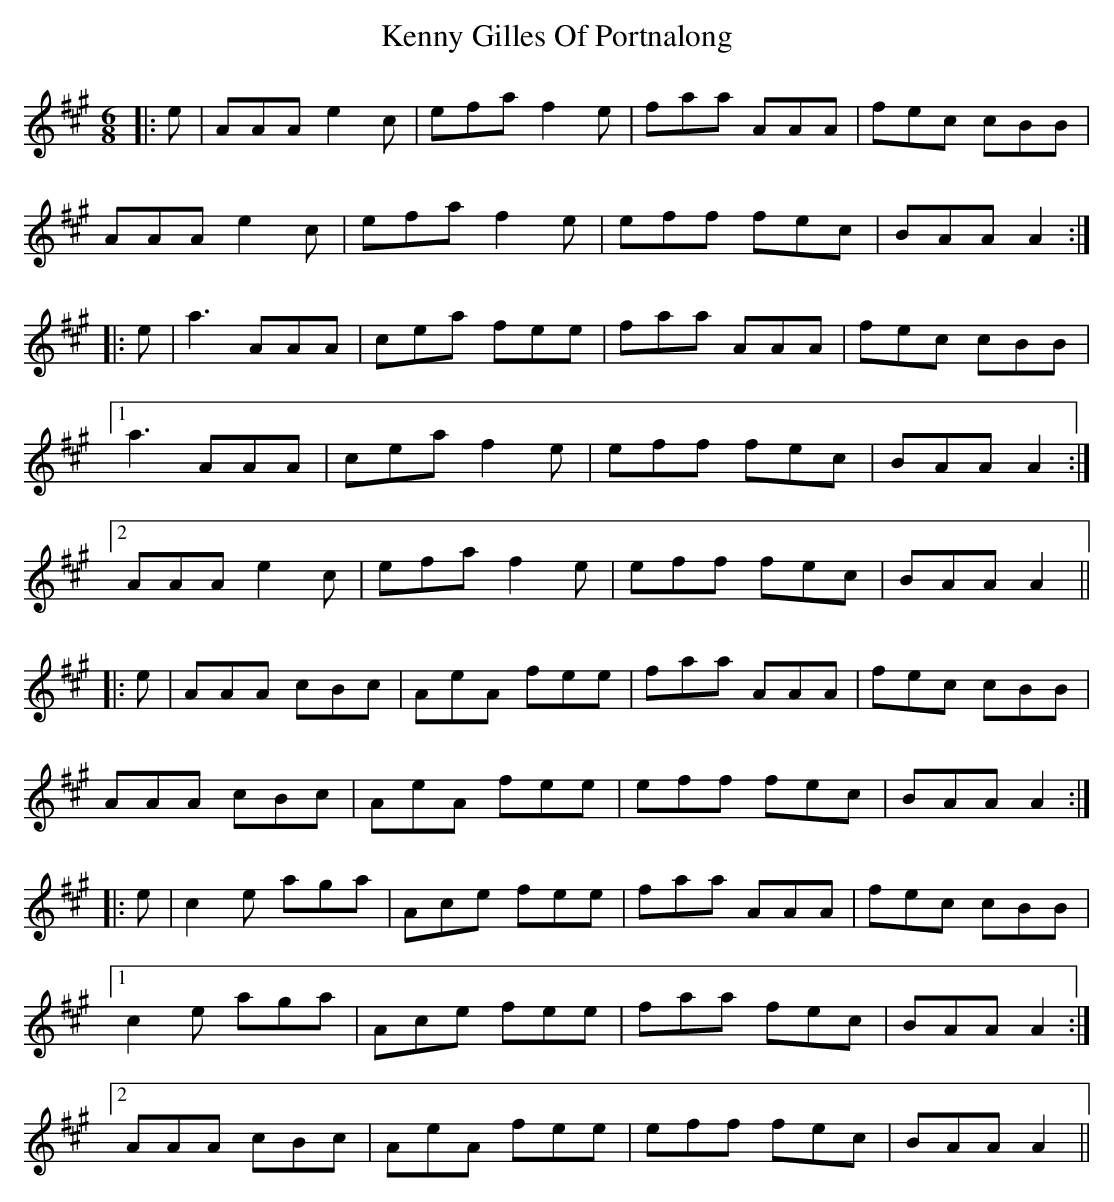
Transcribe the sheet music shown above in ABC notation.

X:1
T: Kenny Gilles Of Portnalong
M: 6/8
L: 1/8
K: Amaj
|:e|AAA e2c|efa f2e|faa AAA|fec cBB|
AAA e2c|efa f2e|eff fec|BAA A2:|
|:e|a3 AAA|cea fee|faa AAA|fec cBB|
[1 a3 AAA|cea f2e|eff fec|BAA A2:|
[2 AAA e2c|efa f2e|eff fec|BAA A2||
|:e|AAA cBc|AeA fee|faa AAA|fec cBB|
AAA cBc|AeA fee|eff fec|BAA A2:|
|:e|c2e aga|Ace fee|faa AAA|fec cBB|
[1 c2e aga|Ace fee|faa fec|BAA A2:|
[2 AAA cBc|AeA fee|eff fec|BAA A2||
